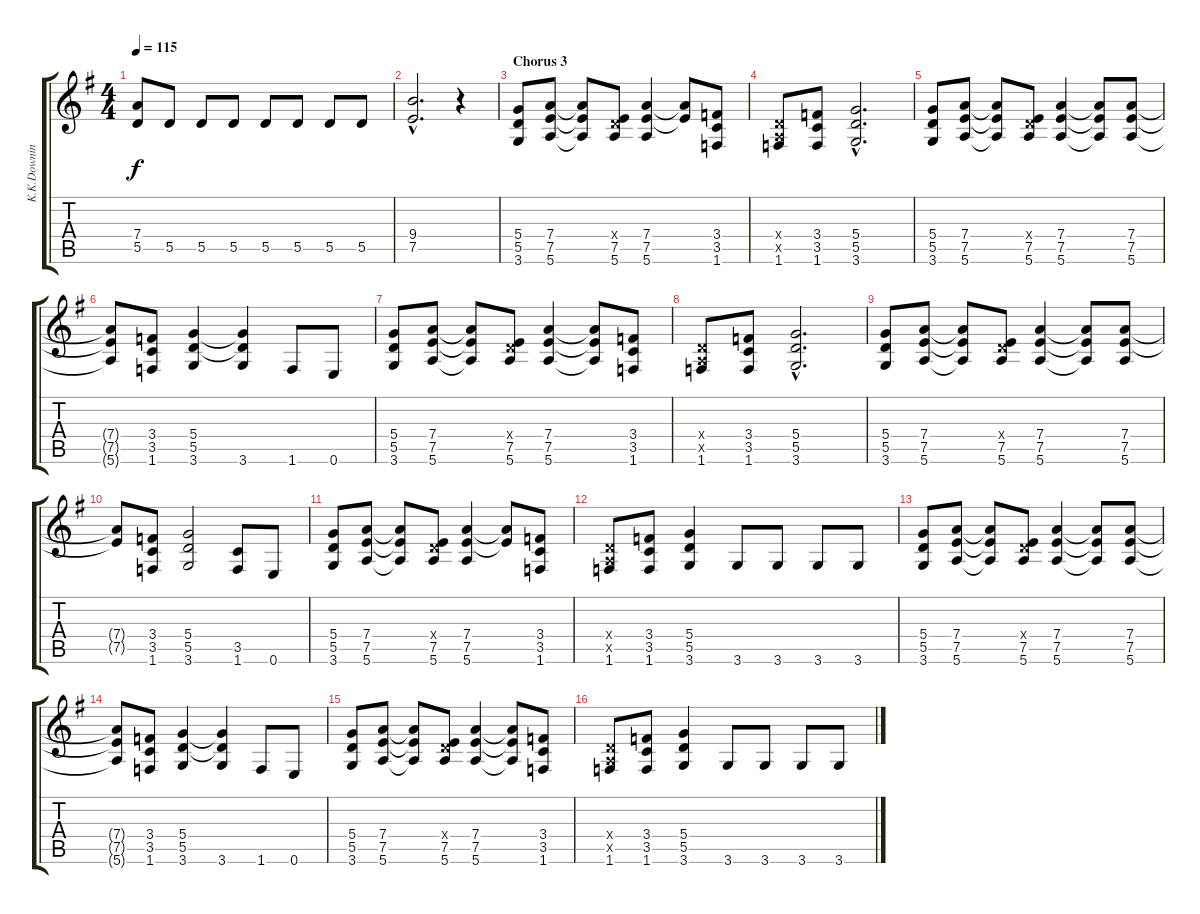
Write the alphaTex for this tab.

\track ("K.K.Downing ?" "K.K.Downin") {instrument electricguitarclean}
\staff {score tabs}
\tuning (E4 B3 G3 D3 A2 E2) {hide}
\ts (4 4)
\tempo 115
\clef g2
\ks eminor
(7.4 5.5).8{dy f} 5.5.8 5.5.8 5.5.8 5.5.8 5.5.8 5.5.8 5.5.8 |
(9.4{hac} 7.5{hac}).2{d} r.4 |
\section ("" "Chorus 3")
(5.4 5.5 3.6).8 (7.4 7.5 5.6).8 (7.4{t} 7.5{t} 5.6{t}).8 (0.4{x} 7.5 5.6).8 (7.4 7.5 5.6).4 (7.4{t} 7.5{t}).8 (3.4 3.5 1.6).8 |
(0.4{x} 0.5{x} 1.6).8 (3.4 3.5 1.6).8 (5.4{hac} 5.5{hac} 3.6{hac}).2{d} |
(5.4 5.5 3.6).8 (7.4 7.5 5.6).8 (7.4{t} 7.5{t} 5.6{t}).8 (0.4{x} 7.5 5.6).8 (7.4 7.5 5.6).4 (7.4{t} 7.5{t} 5.6{t}).8 (7.4 7.5 5.6).8 |
(7.4{t} 7.5{t} 5.6{t}).8 (3.4 3.5 1.6).8 (5.4 5.5 3.6).4 (5.4{t} 5.5{t} 3.6).4 1.6.8 0.6.8 |
(5.4 5.5 3.6).8 (7.4 7.5 5.6).8 (7.4{t} 7.5{t} 5.6{t}).8 (0.4{x} 7.5 5.6).8 (7.4 7.5 5.6).4 (7.4{t} 7.5{t} 5.6{t}).8 (3.4 3.5 1.6).8 |
(0.4{x} 0.5{x} 1.6).8 (3.4 3.5 1.6).8 (5.4{hac} 5.5{hac} 3.6{hac}).2{d} |
(5.4 5.5 3.6).8 (7.4 7.5 5.6).8 (7.4{t} 7.5{t} 5.6{t}).8 (0.4{x} 7.5 5.6).8 (7.4 7.5 5.6).4 (7.4{t} 7.5{t} 5.6{t}).8 (7.4 7.5 5.6).8 |
(7.4{t} 7.5{t}).8 (3.4 3.5 1.6).8 (5.4 5.5 3.6).2 (3.5 1.6).8 0.6.8 |
(5.4 5.5 3.6).8 (7.4 7.5 5.6).8 (7.4{t} 7.5{t} 5.6{t}).8 (0.4{x} 7.5 5.6).8 (7.4 7.5 5.6).4 (7.4{t} 7.5{t}).8 (3.4 3.5 1.6).8 |
(0.4{x} 0.5{x} 1.6).8 (3.4 3.5 1.6).8 (5.4 5.5 3.6).4 3.6.8 3.6.8 3.6.8 3.6.8 |
(5.4 5.5 3.6).8 (7.4 7.5 5.6).8 (7.4{t} 7.5{t} 5.6{t}).8 (0.4{x} 7.5 5.6).8 (7.4 7.5 5.6).4 (7.4{t} 7.5{t} 5.6{t}).8 (7.4 7.5 5.6).8 |
(7.4{t} 7.5{t} 5.6{t}).8 (3.4 3.5 1.6).8 (5.4 5.5 3.6).4 (5.4{t} 5.5{t} 3.6).4 1.6.8 0.6.8 |
(5.4 5.5 3.6).8 (7.4 7.5 5.6).8 (7.4{t} 7.5{t} 5.6{t}).8 (0.4{x} 7.5 5.6).8 (7.4 7.5 5.6).4 (7.4{t} 7.5{t} 5.6{t}).8 (3.4 3.5 1.6).8 |
(0.4{x} 0.5{x} 1.6).8 (3.4 3.5 1.6).8 (5.4 5.5 3.6).4 3.6.8 3.6.8 3.6.8 3.6.8
